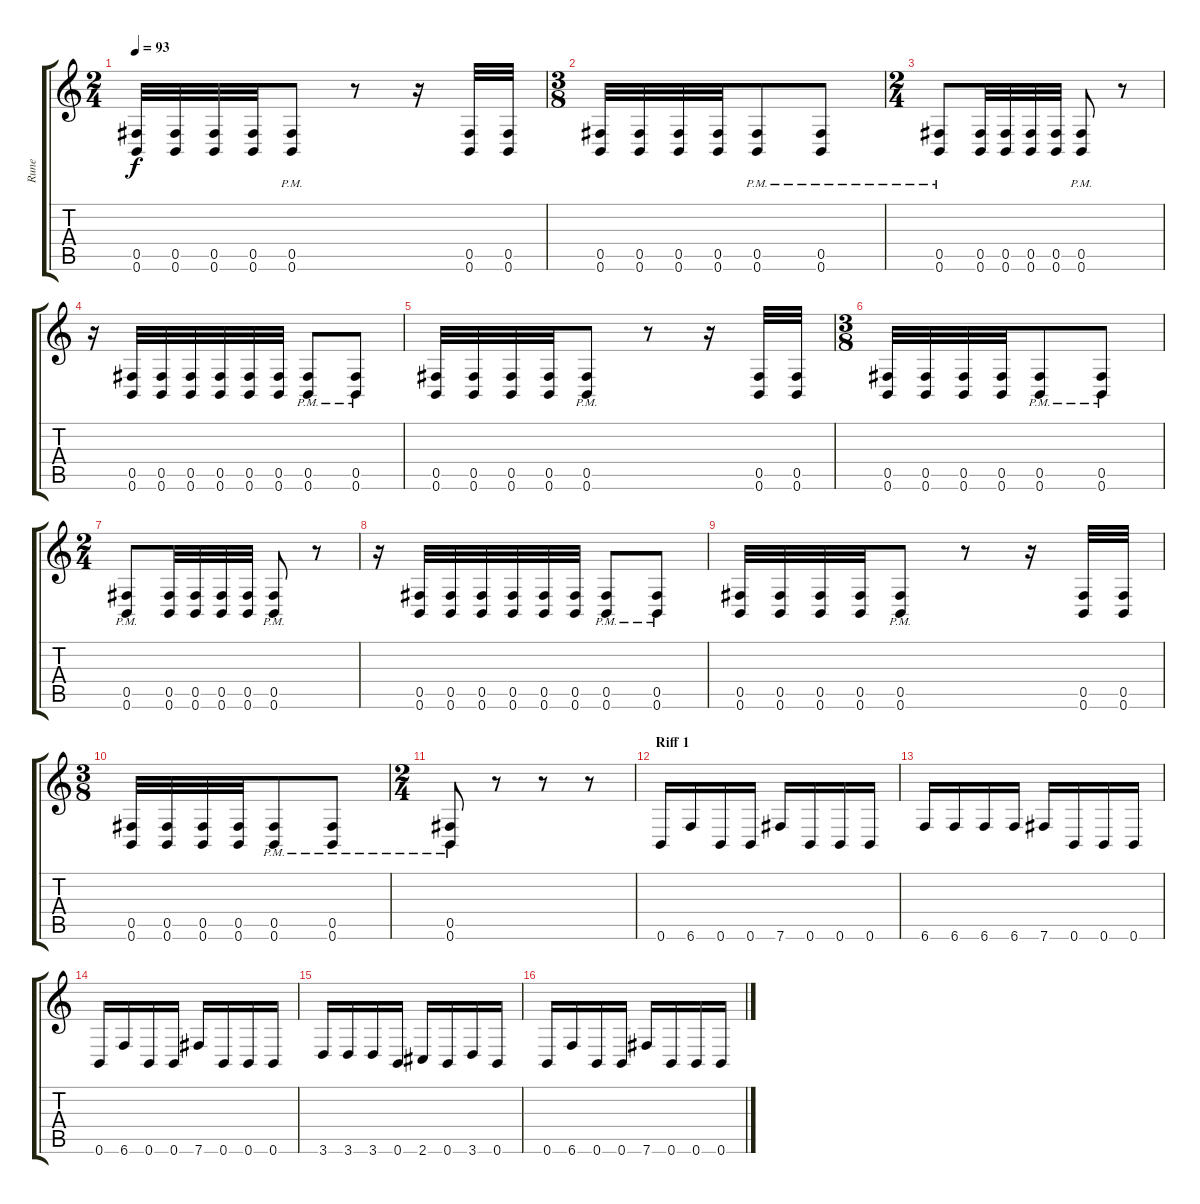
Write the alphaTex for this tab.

\track ("Rune" "Rune") {instrument distortionguitar}
\staff {score tabs}
\tuning (Db4 Ab3 E3 B2 Gb2 B1) {hide}
\ts (2 4)
\tempo 93
\clef g2
\ks c
(0.5 0.6).32{dy f} (0.5 0.6).32 (0.5 0.6).32 (0.5 0.6).32 (0.5{pm} 0.6{pm}).8 r.8 r.16 (0.5 0.6).32 (0.5 0.6).32 |
\ts (3 8)
(0.5 0.6).32 (0.5 0.6).32 (0.5 0.6).32 (0.5 0.6).32 (0.5{pm} 0.6{pm}).8 (0.5{pm} 0.6{pm}).8 |
\ts (2 4)
(0.5{pm} 0.6{pm}).8 (0.5 0.6).32 (0.5 0.6).32 (0.5 0.6).32 (0.5 0.6).32 (0.5{pm} 0.6{pm}).8 r.8 |
r.16 (0.5 0.6).32 (0.5 0.6).32 (0.5 0.6).32 (0.5 0.6).32 (0.5 0.6).32 (0.5 0.6).32 (0.5{pm} 0.6{pm}).8 (0.5{pm} 0.6{pm}).8 |
(0.5 0.6).32 (0.5 0.6).32 (0.5 0.6).32 (0.5 0.6).32 (0.5{pm} 0.6{pm}).8 r.8 r.16 (0.5 0.6).32 (0.5 0.6).32 |
\ts (3 8)
(0.5 0.6).32 (0.5 0.6).32 (0.5 0.6).32 (0.5 0.6).32 (0.5{pm} 0.6{pm}).8 (0.5{pm} 0.6{pm}).8 |
\ts (2 4)
(0.5{pm} 0.6{pm}).8 (0.5 0.6).32 (0.5 0.6).32 (0.5 0.6).32 (0.5 0.6).32 (0.5{pm} 0.6{pm}).8 r.8 |
r.16 (0.5 0.6).32 (0.5 0.6).32 (0.5 0.6).32 (0.5 0.6).32 (0.5 0.6).32 (0.5 0.6).32 (0.5{pm} 0.6{pm}).8 (0.5{pm} 0.6{pm}).8 |
(0.5 0.6).32 (0.5 0.6).32 (0.5 0.6).32 (0.5 0.6).32 (0.5{pm} 0.6{pm}).8 r.8 r.16 (0.5 0.6).32 (0.5 0.6).32 |
\ts (3 8)
(0.5 0.6).32 (0.5 0.6).32 (0.5 0.6).32 (0.5 0.6).32 (0.5{pm} 0.6{pm}).8 (0.5{pm} 0.6{pm}).8 |
\ts (2 4)
(0.5{pm} 0.6{pm}).8 r.8 r.8 r.8 |
\section ("" "Riff 1")
0.6.16 6.6.16 0.6.16 0.6.16 7.6.16 0.6.16 0.6.16 0.6.16 |
6.6.16 6.6.16 6.6.16 6.6.16 7.6.16 0.6.16 0.6.16 0.6.16 |
0.6.16 6.6.16 0.6.16 0.6.16 7.6.16 0.6.16 0.6.16 0.6.16 |
3.6.16 3.6.16 3.6.16 0.6.16 2.6.16 0.6.16 3.6.16 0.6.16 |
0.6.16 6.6.16 0.6.16 0.6.16 7.6.16 0.6.16 0.6.16 0.6.16
